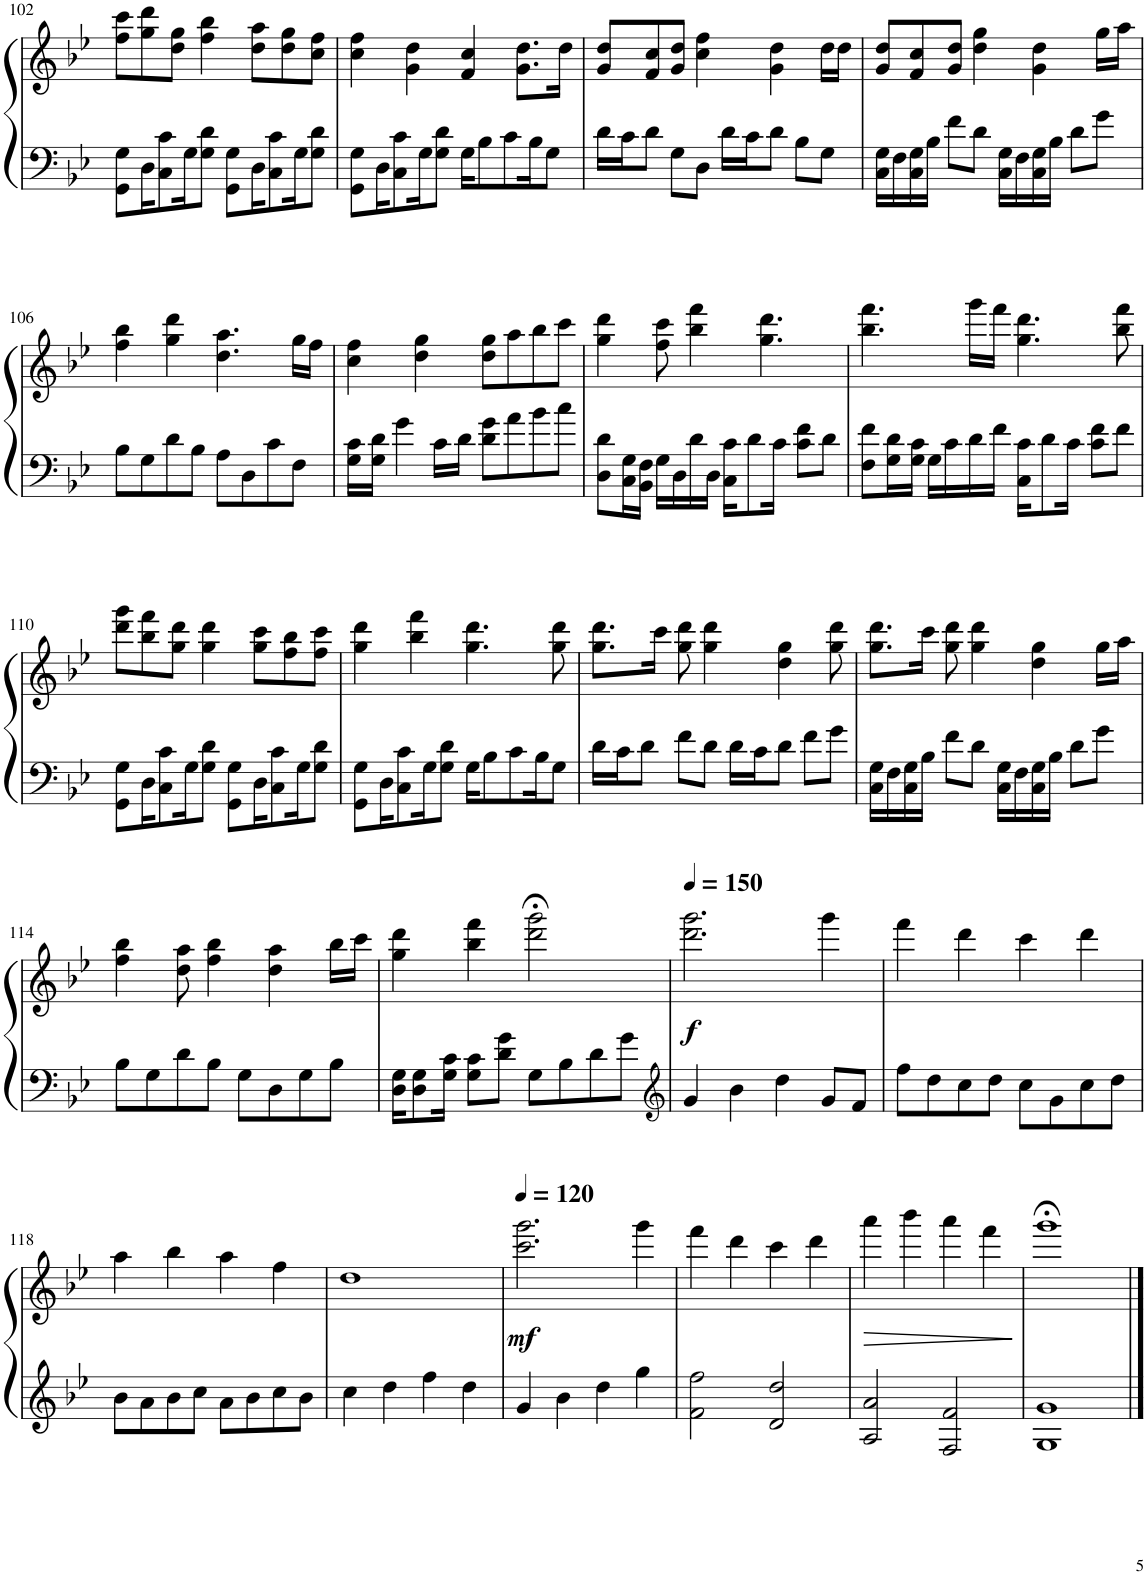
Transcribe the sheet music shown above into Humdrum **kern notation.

**kern	**kern	**dynam
*part1	*part1	*part1
*staff2	*staff1	*staff1/2
*I"钢琴	*	*
!!LO:PB:g=z
*clefF4	*clefG2	*
*k[b-e-]	*k[b-e-]	*
*M4/4	*M4/4	*
=102	=102	=102
8GG\ 8G\L	8ff\ 8ccc\L	.
16D\K	8gg\ 8ddd\	.
8C\ 8c\	.	.
.	8dd\ 8gg\J	.
16G\K	.	.
8G\ 8d\J	4ff\ 4bb-\	.
8GG\ 8G\L	.	.
16D\K	8dd\ 8aa\L	.
8C\ 8c\	.	.
.	8dd\ 8gg\	.
16G\K	.	.
8G\ 8d\J	8cc\ 8ff\J	.
=103	=103	=103
8GG\ 8G\L	4cc\ 4ff\	.
16D\K	.	.
8C\ 8c\	.	.
.	4g\ 4dd\	.
16G\K	.	.
8G\ 8d\J	.	.
16G\KL	4f/ 4cc/	.
8B-\	.	.
8c\	.	.
.	8.g\ 8.dd\L	.
16B-\K	.	.
8G\J	.	.
.	16dd\Jk	.
=104	=104	=104
16d\LL	8g/ 8dd/L	.
16c\J	.	.
8d\J	8f/ 8cc/	.
8G\L	8g/ 8dd/J	.
8D\J	4cc\ 4ff\	.
16d\LL	.	.
16c\J	.	.
8d\J	4g\ 4dd\	.
8B-\L	.	.
8G\J	16dd\LL	.
.	16dd\JJ	.
=105	=105	=105
16C\ 16G\LL	8g/ 8dd/L	.
16F\	.	.
16C\ 16G\	8f/ 8cc/	.
16B-\JJ	.	.
8f\L	8g/ 8dd/J	.
8d\J	4dd\ 4gg\	.
16C\ 16G\LL	.	.
16F\	.	.
16C\ 16G\	4g\ 4dd\	.
16B-\JJ	.	.
8d\L	.	.
8g\J	16gg\LL	.
.	16aa\JJ	.
!!LO:LB:g=z
=106	=106	=106
8B-\L	4ff\ 4bb-\	.
8G\	.	.
8d\	4gg\ 4ddd\	.
8B-\J	.	.
8A\L	4.dd\ 4.aa\	.
8D\	.	.
8c\	.	.
8F\J	16gg\LL	.
.	16ff\JJ	.
=107	=107	=107
16G\ 16c\LL	4cc\ 4ff\	.
16G\ 16d\JJ	.	.
4g\	.	.
.	4dd\ 4gg\	.
16c\LL	.	.
16d\JJ	.	.
8d\ 8g\L	8dd\ 8gg\L	.
8a\	8aa\	.
8b-\	8bb-\	.
8cc\J	8ccc\J	.
=108	=108	=108
8D\ 8d\L	4gg\ 4ddd\	.
16C\ 16G\L	.	.
16BB-\ 16F\JJ	.	.
16G\LL	8ff\ 8ccc\	.
16D\	.	.
16d\	4bb-\ 4fff\	.
16D\JJ	.	.
16C\ 16c\KL	.	.
8d\	.	.
.	4.gg\ 4.ddd\	.
16c\Jk	.	.
8c\ 8f\L	.	.
8d\J	.	.
=109	=109	=109
8F\ 8f\L	4.bb-\ 4.fff\	.
16G\ 16d\L	.	.
16G\ 16c\JJ	.	.
16G\LL	.	.
16c\	.	.
16d\	16ggg\LL	.
16f\JJ	16fff\JJ	.
16C\ 16c\KL	4.gg\ 4.ddd\	.
8d\	.	.
16c\Jk	.	.
8c\ 8f\L	.	.
8f\J	8bb-\ 8fff\	.
!!LO:LB:g=z
=110	=110	=110
8GG\ 8G\L	8ddd\ 8ggg\L	.
16D\K	8bb-\ 8fff\	.
8C\ 8c\	.	.
.	8gg\ 8ddd\J	.
16G\K	.	.
8G\ 8d\J	4gg\ 4ddd\	.
8GG\ 8G\L	.	.
16D\K	8gg\ 8ccc\L	.
8C\ 8c\	.	.
.	8ff\ 8bb-\	.
16G\K	.	.
8G\ 8d\J	8ff\ 8ccc\J	.
=111	=111	=111
8GG\ 8G\L	4gg\ 4ddd\	.
16D\K	.	.
8C\ 8c\	.	.
.	4bb-\ 4fff\	.
16G\K	.	.
8G\ 8d\J	.	.
16G\KL	4.gg\ 4.ddd\	.
8B-\	.	.
8c\	.	.
16B-\K	.	.
8G\J	8gg\ 8ddd\	.
=112	=112	=112
16d\LL	8.gg\ 8.ddd\L	.
16c\J	.	.
8d\J	.	.
.	16ccc\Jk	.
8f\L	8gg\ 8ddd\	.
8d\J	4gg\ 4ddd\	.
16d\LL	.	.
16c\J	.	.
8d\J	4dd\ 4gg\	.
8f\L	.	.
8g\J	8gg\ 8ddd\	.
=113	=113	=113
16C\ 16G\LL	8.gg\ 8.ddd\L	.
16F\	.	.
16C\ 16G\	.	.
16B-\JJ	16ccc\Jk	.
8f\L	8gg\ 8ddd\	.
8d\J	4gg\ 4ddd\	.
16C\ 16G\LL	.	.
16F\	.	.
16C\ 16G\	4dd\ 4gg\	.
16B-\JJ	.	.
8d\L	.	.
8g\J	16gg\LL	.
.	16aa\JJ	.
!!LO:LB:g=z
=114	=114	=114
8B-\L	4ff\ 4bb-\	.
8G\	.	.
8d\	8dd\ 8aa\	.
8B-\J	4ff\ 4bb-\	.
8G\L	.	.
8D\	4dd\ 4aa\	.
8G\	.	.
8B-\J	16bb-\LL	.
.	16ccc\JJ	.
=115	=115	=115
16D\ 16G\KL	4gg\ 4ddd\	.
8D\ 8G\	.	.
16G\ 16c\Jk	.	.
8G\ 8c\L	4bb-\ 4fff\	.
8d\ 8g\J	.	.
8G\L	2ddd\;< 2ggg\;<	.
8B-\	.	.
8d\	.	.
8g\J	.	.
=116	=116	=116
*clefG2	*	*
*	*MM150	*
!	!	!LO:DY:b
4g/	2.ddd\ 2.ggg\	f
4b-\	.	.
4dd\	.	.
8g/L	4ggg\	.
8f/J	.	.
=117	=117	=117
8ff\L	4fff\	.
8dd\	.	.
8cc\	4ddd\	.
8dd\J	.	.
8cc\L	4ccc\	.
8g\	.	.
8cc\	4ddd\	.
8dd\J	.	.
!!LO:LB:g=z
=118	=118	=118
8b-\L	4aa\	.
8a\	.	.
8b-\	4bb-\	.
8cc\J	.	.
8a\L	4aa\	.
8b-\	.	.
8cc\	4ff\	.
8b-\J	.	.
=119	=119	=119
4cc\	1dd	.
4dd\	.	.
4ff\	.	.
4dd\	.	.
=120	=120	=120
*	*MM120	*
!	!	!LO:DY:b
4g/	2.ccc\ 2.ggg\	mf
4b-\	.	.
4dd\	.	.
4gg\	4ggg\	.
=121	=121	=121
2f\ 2ff\	4fff\	.
.	4ddd\	.
2d/ 2dd/	4ccc\	.
.	4ddd\	.
=122	=122	=122
!	!	!LO:HP:b
2A/ 2a/	4aaa\	>
.	4bbb-\	.
2F/ 2f/	4aaa\	.
.	4fff\	.
.	.	]
=123	=123	=123
1G 1g	1ggg;<	.
==	==	==
*-	*-	*-
